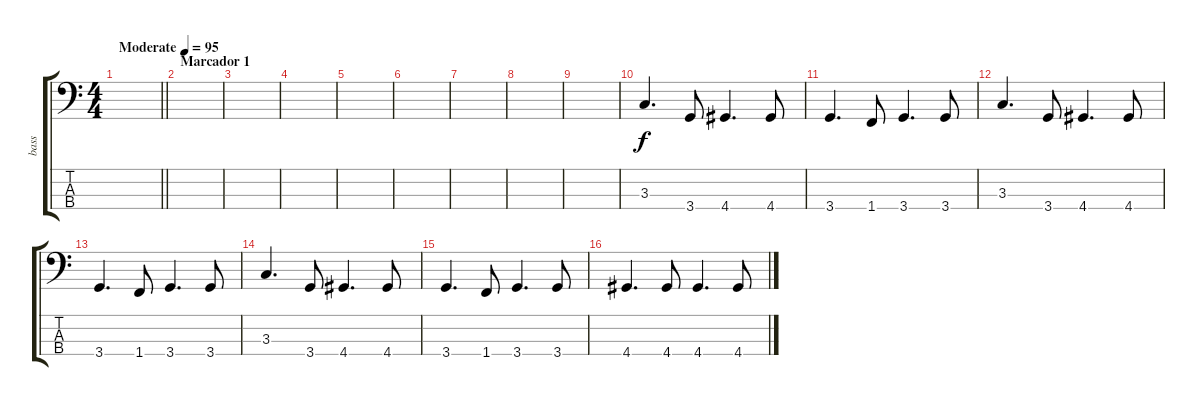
\track ("bass" "bass") {instrument electricbassfinger}
\staff {score tabs}
\tuning (G2 D2 A1 E1) {hide}
\ts (4 4)
\tempo (95 "Moderate")
\clef f4
\barLineRight lightlight
\ks c
|
\section ("" "Marcador 1")
|
|
|
|
|
|
|
|
3.3.4{d} 3.4.8 4.4.4{d} 4.4.8 |
3.4.4{d} 1.4.8 3.4.4{d} 3.4.8 |
3.3.4{d} 3.4.8 4.4.4{d} 4.4.8 |
3.4.4{d} 1.4.8 3.4.4{d} 3.4.8 |
3.3.4{d} 3.4.8 4.4.4{d} 4.4.8 |
3.4.4{d} 1.4.8 3.4.4{d} 3.4.8 |
4.4.4{d} 4.4.8 4.4.4{d} 4.4.8
